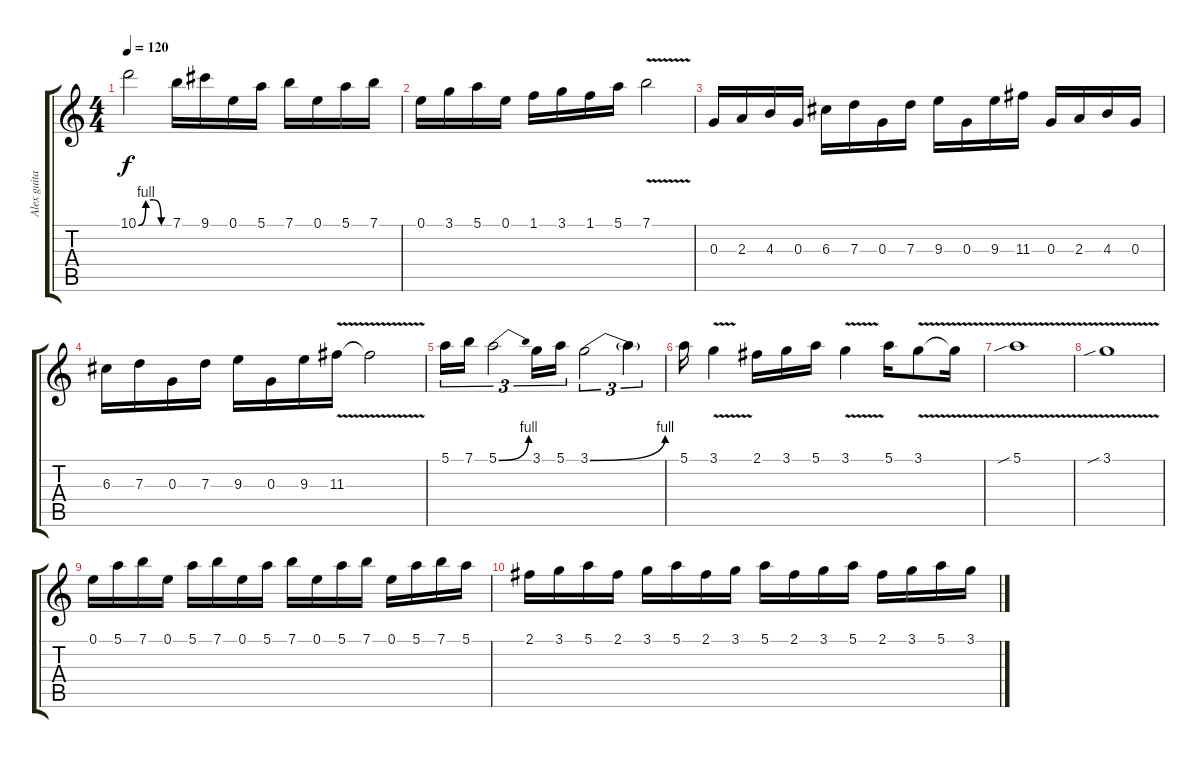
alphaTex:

\track ("Alex guitar 2" "Alex guita") {instrument overdrivenguitar}
\staff {score tabs}
\tuning (E4 B3 G3 D3 A2 E2) {hide}
\ts (4 4)
\tempo 120
\clef g2
\ks c
10.1{be (custom 0 0 15 4 30 4 45 0 60 0)}.2{dy f} 7.1.16 9.1.16 0.1.16 5.1.16 7.1.16 0.1.16 5.1.16 7.1.16 |
0.1.16 3.1.16 5.1.16 0.1.16 1.1.16 3.1.16 1.1.16 5.1.16 7.1{v}.2 |
0.3.16 2.3.16 4.3.16 0.3.16 6.3.16 7.3.16 0.3.16 7.3.16 9.3.16 0.3.16 9.3.16 11.3.16 0.3.16 2.3.16 4.3.16 0.3.16 |
6.3.16 7.3.16 0.3.16 7.3.16 9.3.16 0.3.16 9.3.16 11.3{v}.16 11.3{t}.2 |
5.1.16{tu (3 2)} 7.1.16{tu (3 2)} 5.1{be (bend 0 0 60 4)}.2{tu (3 2)} 3.1.16{tu (3 2)} 5.1.16{tu (3 2)} 3.1{be (bend 0 0 60 4)}.2{tu (3 2)} 3.1{t}.4{tu (3 2)} |
5.1.16 3.1{v}.4 2.1.16 3.1.16 5.1.16 3.1{v}.4 5.1.16 3.1{v}.8 3.1{t}.16 |
5.1{v sib}.1 |
3.1{v sib}.1 |
0.1.16 5.1.16 7.1.16 0.1.16 5.1.16 7.1.16 0.1.16 5.1.16 7.1.16 0.1.16 5.1.16 7.1.16 0.1.16 5.1.16 7.1.16 5.1.16 |
2.1.16 3.1.16 5.1.16 2.1.16 3.1.16 5.1.16 2.1.16 3.1.16 5.1.16 2.1.16 3.1.16 5.1.16 2.1.16 3.1.16 5.1.16 3.1.16
